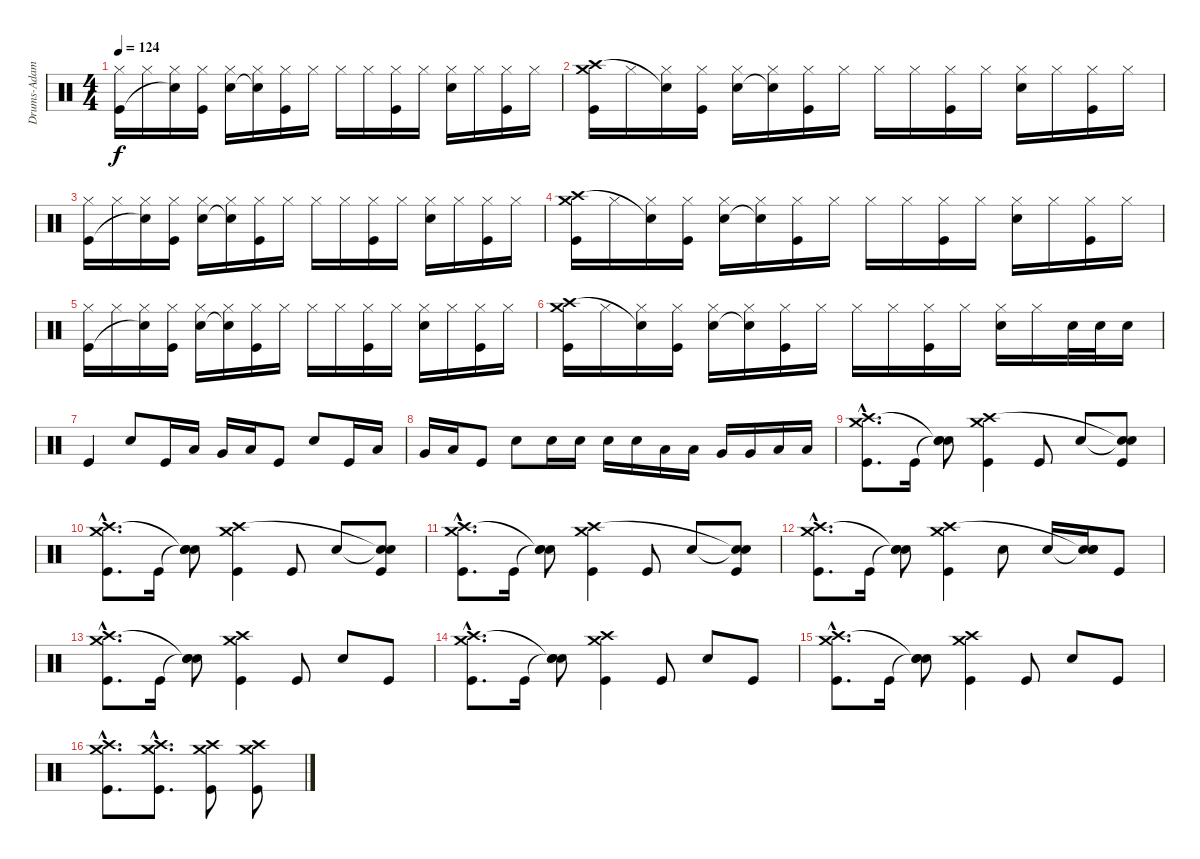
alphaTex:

\track ("Drums-Adam Carson" "Drums-Adam") {instrument percussion}
\staff {score}
\articulation defaults
\ts (4 4)
\tempo 124
\clef neutral
\ks c
("Hi-Hat (closed)" "Kick (hit)").16{dy f} "Hi-Hat (closed)".16 ("Hi-Hat (closed)" "Snare (hit)"{t}).16 ("Hi-Hat (closed)" "Kick (hit)").16 ("Hi-Hat (closed)" "Snare (hit) 2").16 ("Hi-Hat (closed)" "Snare (hit)"{t}).16 ("Hi-Hat (closed)" "Kick (hit)").16 "Hi-Hat (closed)".16 "Hi-Hat (closed)".16 "Hi-Hat (closed)".16 ("Hi-Hat (closed)" "Kick (hit)").16 "Hi-Hat (closed)".16 ("Hi-Hat (closed)" "Snare (hit) 2").16 "Hi-Hat (closed)".16 ("Hi-Hat (closed)" "Kick (hit)").16 "Hi-Hat (closed)".16 |
("Crash medium (hit)" "Crash high (hit)" "Kick (hit)").16 "Hi-Hat (closed)".16 ("Hi-Hat (closed)" "Snare (hit)"{t}).16 ("Hi-Hat (closed)" "Kick (hit)").16 ("Hi-Hat (closed)" "Snare (hit) 2").16 ("Hi-Hat (closed)" "Snare (hit)"{t}).16 ("Hi-Hat (closed)" "Kick (hit)").16 "Hi-Hat (closed)".16 "Hi-Hat (closed)".16 "Hi-Hat (closed)".16 ("Hi-Hat (closed)" "Kick (hit)").16 "Hi-Hat (closed)".16 ("Hi-Hat (closed)" "Snare (hit) 2").16 "Hi-Hat (closed)".16 ("Hi-Hat (closed)" "Kick (hit)").16 "Hi-Hat (closed)".16 |
("Hi-Hat (closed)" "Kick (hit)").16 "Hi-Hat (closed)".16 ("Hi-Hat (closed)" "Snare (hit)"{t}).16 ("Hi-Hat (closed)" "Kick (hit)").16 ("Hi-Hat (closed)" "Snare (hit) 2").16 ("Hi-Hat (closed)" "Snare (hit)"{t}).16 ("Hi-Hat (closed)" "Kick (hit)").16 "Hi-Hat (closed)".16 "Hi-Hat (closed)".16 "Hi-Hat (closed)".16 ("Hi-Hat (closed)" "Kick (hit)").16 "Hi-Hat (closed)".16 ("Hi-Hat (closed)" "Snare (hit) 2").16 "Hi-Hat (closed)".16 ("Hi-Hat (closed)" "Kick (hit)").16 "Hi-Hat (closed)".16 |
("Crash medium (hit)" "Crash high (hit)" "Kick (hit)").16 "Hi-Hat (closed)".16 ("Hi-Hat (closed)" "Snare (hit)"{t}).16 ("Hi-Hat (closed)" "Kick (hit)").16 ("Hi-Hat (closed)" "Snare (hit) 2").16 ("Hi-Hat (closed)" "Snare (hit)"{t}).16 ("Hi-Hat (closed)" "Kick (hit)").16 "Hi-Hat (closed)".16 "Hi-Hat (closed)".16 "Hi-Hat (closed)".16 ("Hi-Hat (closed)" "Kick (hit)").16 "Hi-Hat (closed)".16 ("Hi-Hat (closed)" "Snare (hit) 2").16 "Hi-Hat (closed)".16 ("Hi-Hat (closed)" "Kick (hit)").16 "Hi-Hat (closed)".16 |
("Hi-Hat (closed)" "Kick (hit)").16 "Hi-Hat (closed)".16 ("Hi-Hat (closed)" "Snare (hit)"{t}).16 ("Hi-Hat (closed)" "Kick (hit)").16 ("Hi-Hat (closed)" "Snare (hit) 2").16 ("Hi-Hat (closed)" "Snare (hit)"{t}).16 ("Hi-Hat (closed)" "Kick (hit)").16 "Hi-Hat (closed)".16 "Hi-Hat (closed)".16 "Hi-Hat (closed)".16 ("Hi-Hat (closed)" "Kick (hit)").16 "Hi-Hat (closed)".16 ("Hi-Hat (closed)" "Snare (hit) 2").16 "Hi-Hat (closed)".16 ("Hi-Hat (closed)" "Kick (hit)").16 "Hi-Hat (closed)".16 |
("Crash medium (hit)" "Crash high (hit)" "Kick (hit)").16 "Hi-Hat (closed)".16 ("Hi-Hat (closed)" "Snare (hit)"{t}).16 ("Hi-Hat (closed)" "Kick (hit)").16 ("Hi-Hat (closed)" "Snare (hit) 2").16 ("Hi-Hat (closed)" "Snare (hit)"{t}).16 ("Hi-Hat (closed)" "Kick (hit)").16 "Hi-Hat (closed)".16 "Hi-Hat (closed)".16 "Hi-Hat (closed)".16 ("Hi-Hat (closed)" "Kick (hit)").16 "Hi-Hat (closed)".16 ("Hi-Hat (closed)" "Snare (hit) 2").16 "Hi-Hat (closed)".16 "Snare (hit) 2".32 "Snare (hit) 2".32 "Snare (hit) 2".16 |
"Kick (hit)".4 "Snare (hit) 2".8 "Kick (hit)".16 "Low Tom (hit)".16 "Very Low Tom (hit)".16 "Low Floor Tom (hit)".16 "Kick (hit)".8 "Snare (hit) 2".8 "Kick (hit)".16 "Low Tom (hit)".16 |
"Very Low Tom (hit)".16 "Low Floor Tom (hit)".16 "Kick (hit)".8 "Snare (hit) 2".8 "Snare (hit) 2".16 "Snare (hit) 2".16 "Snare (hit) 2".16 "Snare (hit) 2".16 "Low Tom (hit)".16 "Low Tom (hit)".16 "Very Low Tom (hit)".16 "Very Low Tom (hit)".16 "Low Floor Tom (hit)".16 "Low Floor Tom (hit)".16 |
("Crash medium (hit)"{hac} "Crash high (hit)"{hac} "Kick (hit)"{hac}).8{d} "Kick (hit)".16 ("Snare (hit)"{t} "Snare (hit)"{t} "Snare (hit) 2").8 ("Crash medium (hit)" "Crash high (hit)" "Kick (hit)").4 "Kick (hit)".8 "Snare (hit) 2".8 ("Snare (hit)"{t} "Snare (hit)"{t} "Kick (hit)").8 |
("Crash medium (hit)"{hac} "Crash high (hit)"{hac} "Kick (hit)"{hac}).8{d} "Kick (hit)".16 ("Snare (hit)"{t} "Snare (hit)"{t} "Snare (hit) 2").8 ("Crash medium (hit)" "Crash high (hit)" "Kick (hit)").4 "Kick (hit)".8 "Snare (hit) 2".8 ("Snare (hit)"{t} "Snare (hit)"{t} "Kick (hit)").8 |
("Crash medium (hit)"{hac} "Crash high (hit)"{hac} "Kick (hit)"{hac}).8{d} "Kick (hit)".16 ("Snare (hit)"{t} "Snare (hit)"{t} "Snare (hit) 2").8 ("Crash medium (hit)" "Crash high (hit)" "Kick (hit)").4 "Kick (hit)".8 "Snare (hit) 2".8 ("Snare (hit)"{t} "Snare (hit)"{t} "Kick (hit)").8 |
("Crash medium (hit)"{hac} "Crash high (hit)"{hac} "Kick (hit)"{hac}).8{d} "Kick (hit)".16 ("Snare (hit)"{t} "Snare (hit)"{t} "Snare (hit) 2").8 ("Crash medium (hit)" "Crash high (hit)" "Kick (hit)").4 "Snare (hit) 2".8 "Snare (hit) 2".16 ("Snare (hit)"{t} "Snare (hit)"{t} "Snare (hit) 2").16 "Kick (hit)".8 |
("Crash medium (hit)"{hac} "Crash high (hit)"{hac} "Kick (hit)"{hac}).8{d} "Kick (hit)".16 ("Snare (hit)"{t} "Snare (hit)"{t} "Snare (hit) 2").8 ("Crash medium (hit)" "Crash high (hit)" "Kick (hit)").4 "Kick (hit)".8 "Snare (hit) 2".8 "Kick (hit)".8 |
("Crash medium (hit)"{hac} "Crash high (hit)"{hac} "Kick (hit)"{hac}).8{d} "Kick (hit)".16 ("Snare (hit)"{t} "Snare (hit)"{t} "Snare (hit) 2").8 ("Crash medium (hit)" "Crash high (hit)" "Kick (hit)").4 "Kick (hit)".8 "Snare (hit) 2".8 "Kick (hit)".8 |
("Crash medium (hit)"{hac} "Crash high (hit)"{hac} "Kick (hit)"{hac}).8{d} "Kick (hit)".16 ("Snare (hit)"{t} "Snare (hit)"{t} "Snare (hit) 2").8 ("Crash medium (hit)" "Crash high (hit)" "Kick (hit)").4 "Kick (hit)".8 "Snare (hit) 2".8 "Kick (hit)".8 |
("Crash medium (hit)"{hac} "Crash high (hit)"{hac} "Kick (hit)"{hac}).8{d} ("Crash medium (hit)"{hac} "Crash high (hit)"{hac} "Kick (hit)"{hac}).8{d} ("Crash medium (hit)" "Crash high (hit)" "Kick (hit)").8 ("Crash medium (hit)" "Crash high (hit)" "Kick (hit)").8
